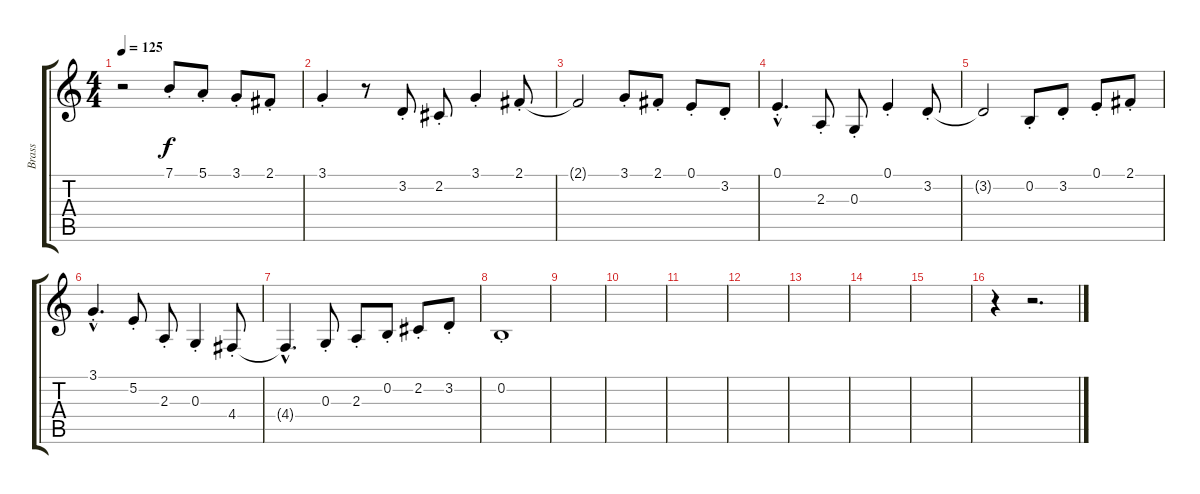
\track ("Brass" "Brass") {instrument trumpet}
\staff {score tabs}
\tuning (E4 B3 G3 D3 A2 E2) {hide}
\ts (4 4)
\tempo 125
\clef g2
\ks c
r.2{dy f} 7.1{st}.8 5.1{st}.8 3.1{st}.8 2.1{st}.8 |
3.1{st}.4 r.8 3.2{st}.8 2.2{st}.8 3.1{st}.4 2.1{st}.8 |
2.1{t}.2 3.1{st}.8 2.1{st}.8 0.1{st}.8 3.2{st}.8 |
0.1{hac st}.4{d} 2.3{st}.8 0.3{st}.8 0.1{st}.4 3.2{st}.8 |
3.2{t}.2 0.2{st}.8 3.2{st}.8 0.1{st}.8 2.1{st}.8 |
3.1{hac st}.4{d} 5.2{st}.8 2.3{st}.8 0.3{st}.4 4.4{st}.8 |
4.4{hac t}.4{d} 0.3{st}.8 2.3{st}.8 0.2{st}.8 2.2{st}.8 3.2{st}.8 |
0.2{st}.1 |
|
|
|
|
|
|
|
r.4 r.2{d}
